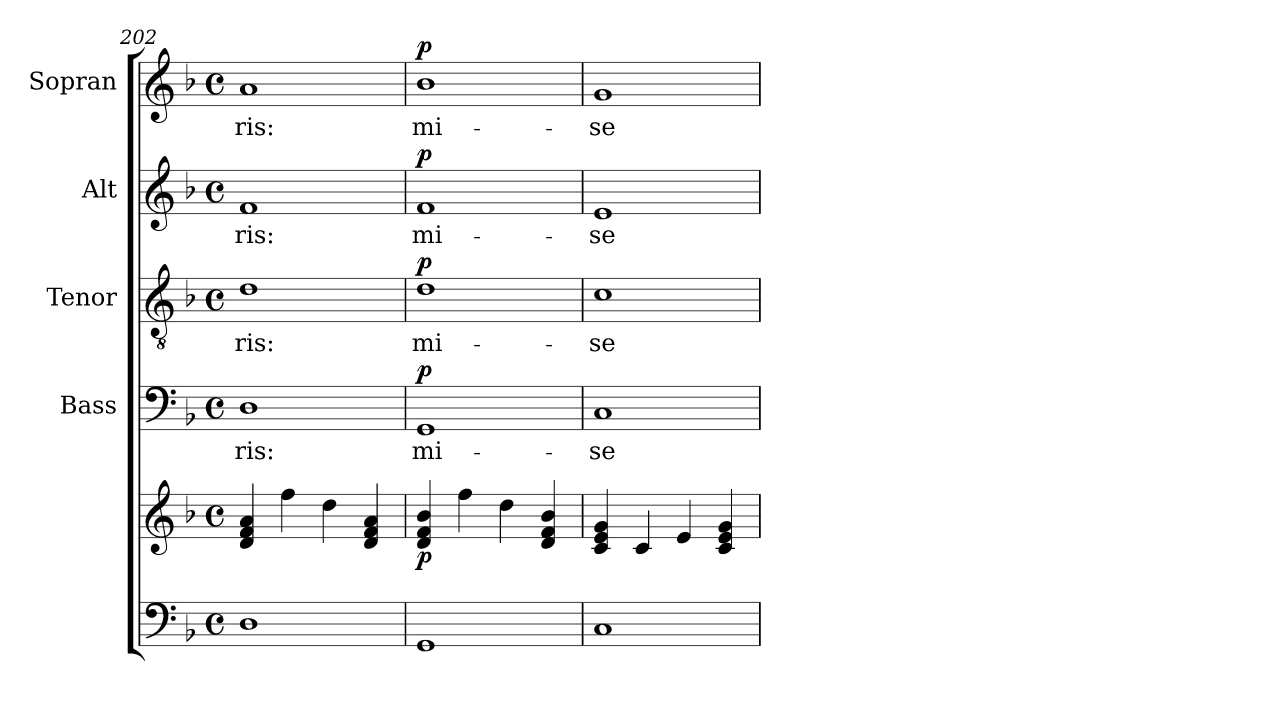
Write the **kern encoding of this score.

**kern	**kern	**dynam	**kern	**text	**dynam	**kern	**text	**dynam	**kern	**text	**dynam	**kern	**text	**dynam
*part5	*part5	*part5	*part4	*part4	*part4	*part3	*part3	*part3	*part2	*part2	*part2	*part1	*part1	*part1
*staff6	*staff5	*staff5/6	*staff4	*staff4	*staff4	*staff3	*staff3	*staff3	*staff2	*staff2	*staff2	*staff1	*staff1	*staff1
*	*	*	*I"Bass	*	*	*I"Tenor	*	*	*I"Alt	*	*	*I"Sopran	*	*
*	*	*	*I'B.	*	*	*I'T.	*	*	*I'A.	*	*	*I'S.	*	*
*clefF4	*clefG2	*	*clefF4	*	*	*clefGv2	*	*	*clefG2	*	*	*clefG2	*	*
*k[b-]	*k[b-]	*	*k[b-]	*	*	*k[b-]	*	*	*k[b-]	*	*	*k[b-]	*	*
*F:	*F:	*	*F:	*	*	*F:	*	*	*F:	*	*	*F:	*	*
*M4/4	*M4/4	*	*M4/4	*	*	*M4/4	*	*	*M4/4	*	*	*M4/4	*	*
*met(c)	*met(c)	*	*met(c)	*	*	*met(c)	*	*	*met(c)	*	*	*met(c)	*	*
=202	=202	=202	=202	=202	=202	=202	=202	=202	=202	=202	=202	=202	=202	=202
!	!	!	!	!LO:LY:b	!	!	!LO:LY:b	!	!	!LO:LY:b	!	!	!LO:LY:b	!
1D	4d/ 4f/ 4a/	.	1D	-ris:	.	1d	-ris:	.	1f	-ris:	.	1a	-ris:	.
.	4ff\	.	.	.	.	.	.	.	.	.	.	.	.	.
.	4dd\	.	.	.	.	.	.	.	.	.	.	.	.	.
.	4d/ 4f/ 4a/	.	.	.	.	.	.	.	.	.	.	.	.	.
!!LO:LB:g=z
=203	=203	=203	=203	=203	=203	=203	=203	=203	=203	=203	=203	=203	=203	=203
!	!	!LO:DY:b	!	!LO:LY:b	!LO:DY:a	!	!LO:LY:b	!LO:DY:a	!	!LO:LY:b	!LO:DY:a	!	!LO:LY:b	!LO:DY:a
1GG	4d/ 4f/ 4b-/	p	1GG	mi-	p	1d	mi-	p	1f	mi-	p	1b-	mi-	p
.	4ff\	.	.	.	.	.	.	.	.	.	.	.	.	.
.	4dd\	.	.	.	.	.	.	.	.	.	.	.	.	.
.	4d/ 4f/ 4b-/	.	.	.	.	.	.	.	.	.	.	.	.	.
=204	=204	=204	=204	=204	=204	=204	=204	=204	=204	=204	=204	=204	=204	=204
!	!	!	!	!LO:LY:b	!	!	!LO:LY:b	!	!	!LO:LY:b	!	!	!LO:LY:b	!
1C	4c/ 4e/ 4g/	.	1C	-se-	.	1c	-se-	.	1e	-se-	.	1g	-se-	.
.	4c/	.	.	.	.	.	.	.	.	.	.	.	.	.
.	4e/	.	.	.	.	.	.	.	.	.	.	.	.	.
.	4c/ 4e/ 4g/	.	.	.	.	.	.	.	.	.	.	.	.	.
=	=	=	=	=	=	=	=	=	=	=	=	=	=	=
*-	*-	*-	*-	*-	*-	*-	*-	*-	*-	*-	*-	*-	*-	*-
